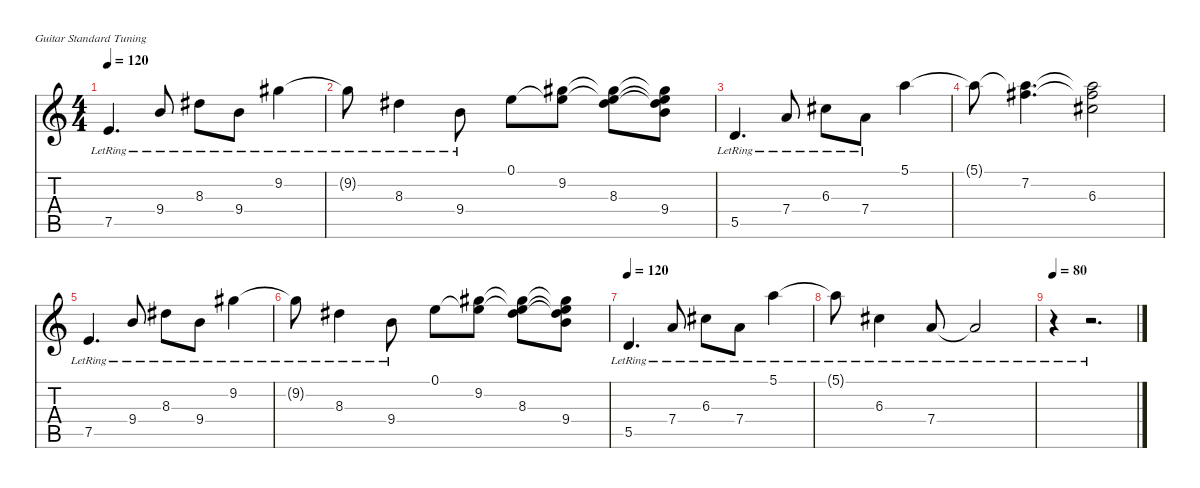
\defaultSystemsLayout 4
\hideDynamics
\bracketExtendMode nobrackets
\singleTrackTrackNamePolicy hidden
\multiTrackTrackNamePolicy hidden
\firstSystemTrackNameMode fullname
\firstSystemTrackNameOrientation horizontal
\otherSystemsTrackNameOrientation horizontal
\track ("Mikael Akerfeldt - Acoustic Guitar 1" "s.guit.") {instrument acousticguitarsteel}
\staff {score tabs}
\tuning (E4 B3 G3 D3 A2 E2)
\ts (4 4)
\tempo 120
\clef g2
\ks c
7.5{lr}.4{d dy f beam Up} 9.4{lr}.8{dy mp beam Up} 8.3{lr acc #}.8{dy mf beam Down} 9.4{lr}.8{dy mp beam Down} 9.2{lr acc #}.4{dy f beam Down} |
9.2{lr t acc #}.8{beam Down} 8.3{lr acc #}.4{dy mf beam Down} 9.4{lr}.8{dy mp beam Down} 0.1.8{dy f beam Down} (0.1{t} 9.2{acc #}).8{beam Down} (0.1{t} 9.2{t acc #} 8.3{acc #}).8{beam Down} (0.1{t} 9.2{t acc #} 8.3{t acc #} 9.4).8{beam Down} |
5.5{lr}.4{d beam Up} 7.4{lr}.8{dy mp beam Up} 6.3{lr acc #}.8{dy mf beam Down} 7.4{lr}.8{dy mp beam Down} 5.1.4{dy f beam Down} |
5.1{t}.8{beam Down} (5.1{t} 7.2{acc #}).4{d beam Down} (5.1{t} 7.2{t acc #} 6.3{acc #}).2{beam Down} |
7.5{lr}.4{d beam Up} 9.4{lr}.8{dy mp beam Up} 8.3{lr acc #}.8{dy mf beam Down} 9.4{lr}.8{dy mp beam Down} 9.2{lr acc #}.4{dy f beam Down} |
9.2{lr t acc #}.8{beam Down} 8.3{lr acc #}.4{dy mf beam Down} 9.4{lr}.8{dy mp beam Down} 0.1.8{dy f beam Down} (0.1{t} 9.2{acc #}).8{beam Down} (0.1{t} 9.2{t acc #} 8.3{acc #}).8{beam Down} (0.1{t} 9.2{t acc #} 8.3{t acc #} 9.4).8{beam Down} |
\tempo 120
5.5{lr}.4{d beam Up} 7.4{lr}.8{dy mp beam Up} 6.3{lr acc #}.8{dy mf beam Down} 7.4{lr}.8{dy mp beam Down} 5.1{lr}.4{dy f beam Down} |
5.1{lr t}.8{beam Down} 6.3{lr acc #}.4{dy mp beam Down} 7.4{lr}.8{dy p beam Up} 7.4{lr t}.2{dy f beam Up} |
\tempo 80
r.4{beam Down} r.2{d beam Down}
